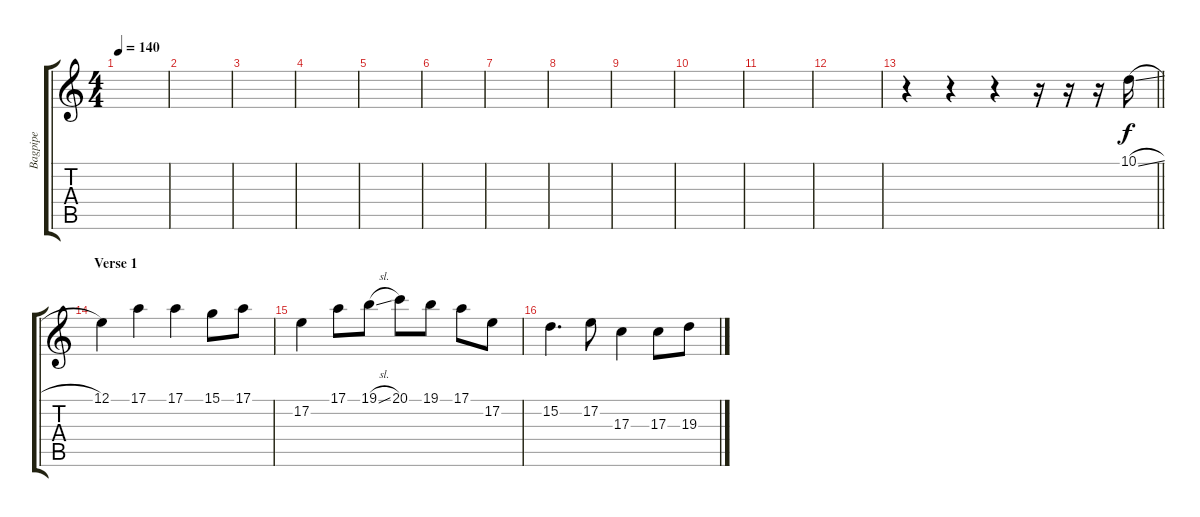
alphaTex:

\track ("Bagpipe" "Bagpipe") {instrument bagpipe}
\staff {score tabs}
\tuning (E4 B3 G3 D3 A2 E2) {hide}
\ts (4 4)
\tempo 140
\clef g2
\ks c
|
|
|
|
|
|
|
|
|
|
|
|
\barLineRight lightlight
r.4 r.4 r.4 r.16 r.16 r.16 10.1{sl}.16 |
\section ("" "Verse 1")
12.1.4 17.1.4 17.1.4 15.1.8 17.1.8 |
17.2.4 17.1.8 19.1{sl}.8 20.1.8 19.1.8 17.1.8 17.2.8 |
15.2.4{d} 17.2.8 17.3.4 17.3.8 19.3.8
